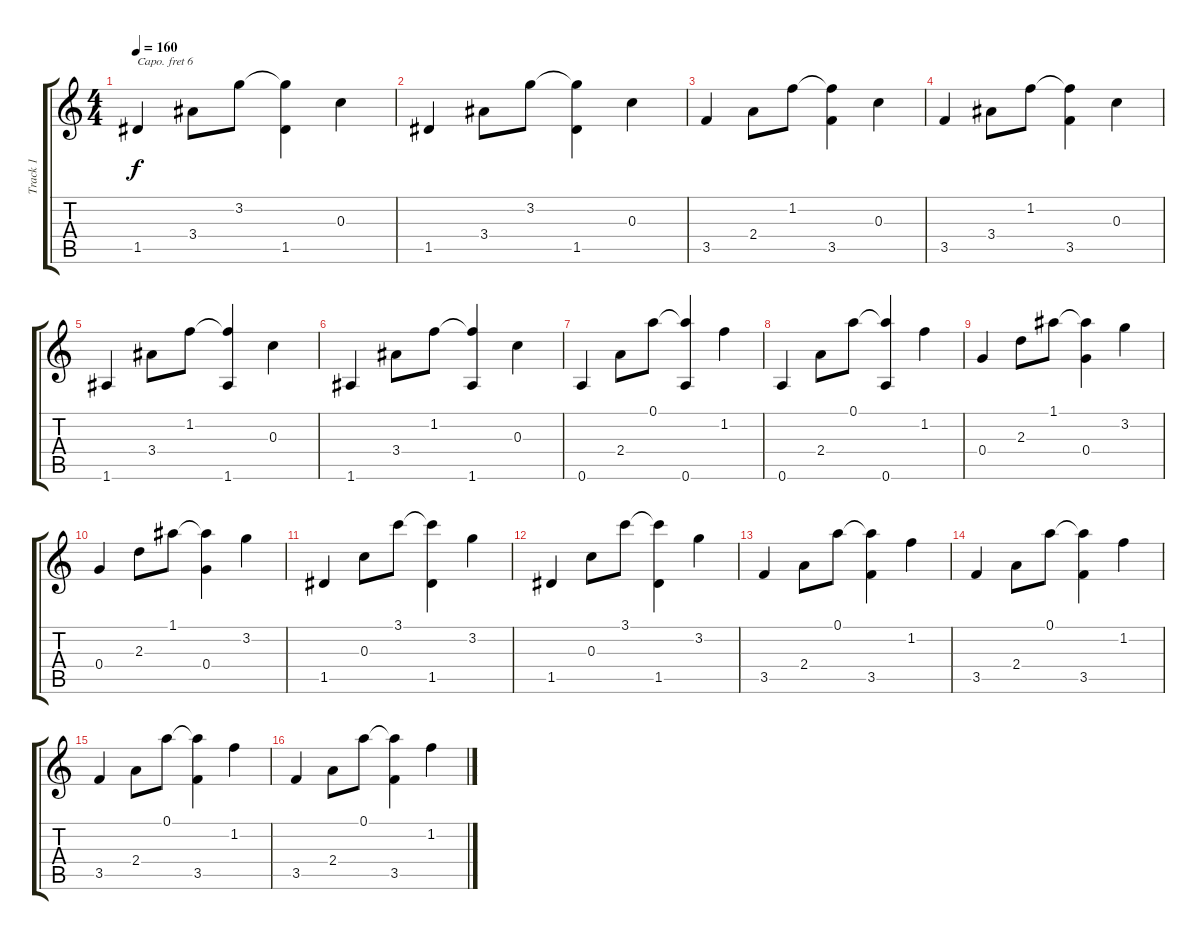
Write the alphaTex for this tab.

\track ("Track 1" "Track 1") {instrument acousticguitarsteel}
\staff {score tabs}
\capo 6
\tuning (Eb4 Bb3 Gb3 Db3 Ab2 Eb2) {hide}
\ts (4 4)
\tempo 160
\clef g2
\ks c
1.5.4{dy f} 3.4.8 3.2.8 (3.2{t} 1.5).4 0.3.4 |
1.5.4 3.4.8 3.2.8 (3.2{t} 1.5).4 0.3.4 |
3.5.4 2.4.8 1.2.8 (1.2{t} 3.5).4 0.3.4 |
3.5.4 3.4.8 1.2.8 (1.2{t} 3.5).4 0.3.4 |
1.6.4 3.4.8 1.2.8 (1.2{t} 1.6).4 0.3.4 |
1.6.4 3.4.8 1.2.8 (1.2{t} 1.6).4 0.3.4 |
0.6.4 2.4.8 0.1.8 (0.1{t} 0.6).4 1.2.4 |
0.6.4 2.4.8 0.1.8 (0.1{t} 0.6).4 1.2.4 |
0.4.4 2.3.8 1.1.8 (1.1{t} 0.4).4 3.2.4 |
0.4.4 2.3.8 1.1.8 (1.1{t} 0.4).4 3.2.4 |
1.5.4 0.3.8 3.1.8 (3.1{t} 1.5).4 3.2.4 |
1.5.4 0.3.8 3.1.8 (3.1{t} 1.5).4 3.2.4 |
3.5.4 2.4.8 0.1.8 (0.1{t} 3.5).4 1.2.4 |
3.5.4 2.4.8 0.1.8 (0.1{t} 3.5).4 1.2.4 |
3.5.4 2.4.8 0.1.8 (0.1{t} 3.5).4 1.2.4 |
3.5.4 2.4.8 0.1.8 (0.1{t} 3.5).4 1.2.4
